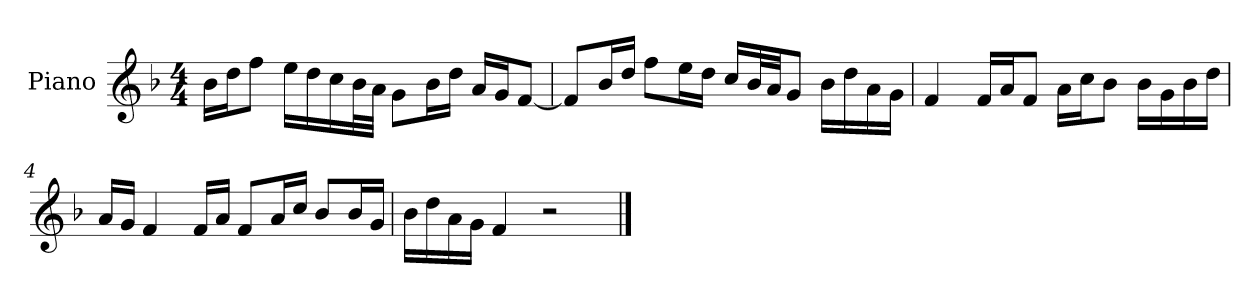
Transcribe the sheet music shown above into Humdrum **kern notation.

**kern
*part1
*staff1
*I"Piano
*I'P-no
*clefG2
*k[b-]
*M4/4
*MM90
=1
16b-\LL
16dd\J
8ff\J
16ee\LL
16dd\
16cc\
32b-\L
32a\JJJ
8g\L
16b-\L
16dd\JJ
16a/LL
16g/J
[8f/J
=2
8f/L]
16b-/L
16dd/JJ
8ff\L
16ee\L
16dd\JJ
16cc/LL
32b-/L
32a/JJ
8g/J
16b-\LL
16dd\
16a\
16g\JJ
=3
4f/
16f/LL
16a/J
8f/J
16a\LL
16cc\J
8b-\J
16b-\LL
16g\
16b-\
16dd\JJ
!!LO:LB:g=z
=4
16a/LL
16g/JJ
4f/
16f/LL
16a/JJ
8f/L
16a/L
16cc/JJ
8b-/L
16b-/L
16g/JJ
=5
16b-\LL
16dd\
16a\
16g\JJ
4f/
2r
==
*-
